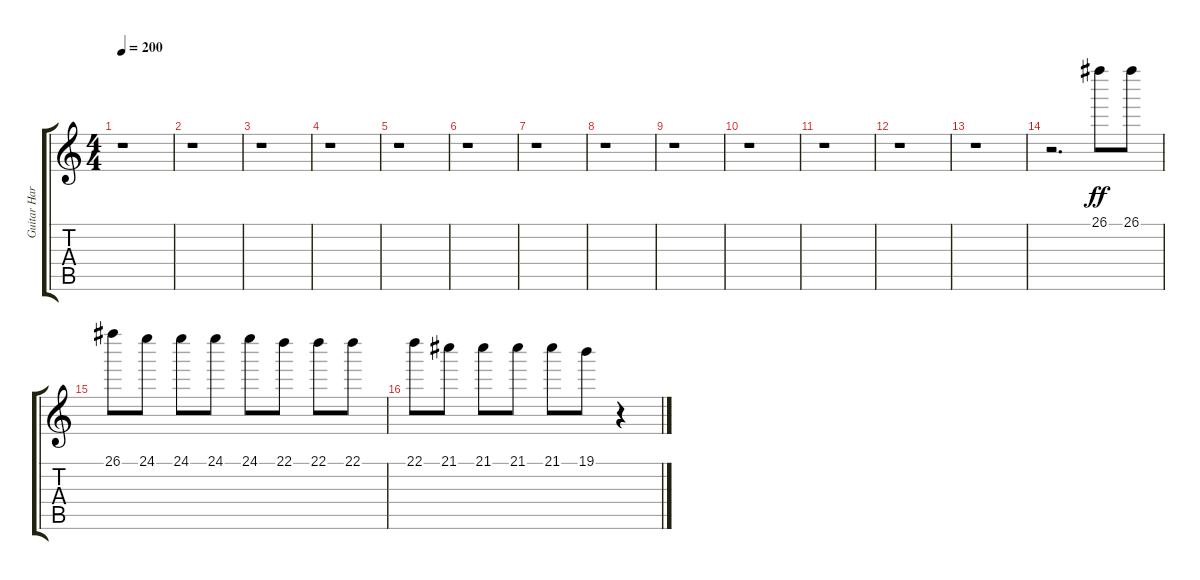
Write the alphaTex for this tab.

\track ("Guitar Harmony" "Guitar Har") {instrument distortionguitar}
\staff {score tabs}
\tuning (E4 B3 G3 D3 A2 E2) {hide}
\ts (4 4)
\tempo 200
\clef g2
\ks c
r.1{dy ff} |
r.1 |
r.1 |
r.1 |
r.1 |
r.1 |
r.1 |
r.1 |
r.1 |
r.1 |
r.1 |
r.1 |
r.1 |
r.2{d} 26.1.8 26.1.8 |
26.1.8 24.1.8 24.1.8 24.1.8 24.1.8 22.1.8 22.1.8 22.1.8 |
22.1.8 21.1.8 21.1.8 21.1.8 21.1.8 19.1.8 r.4
